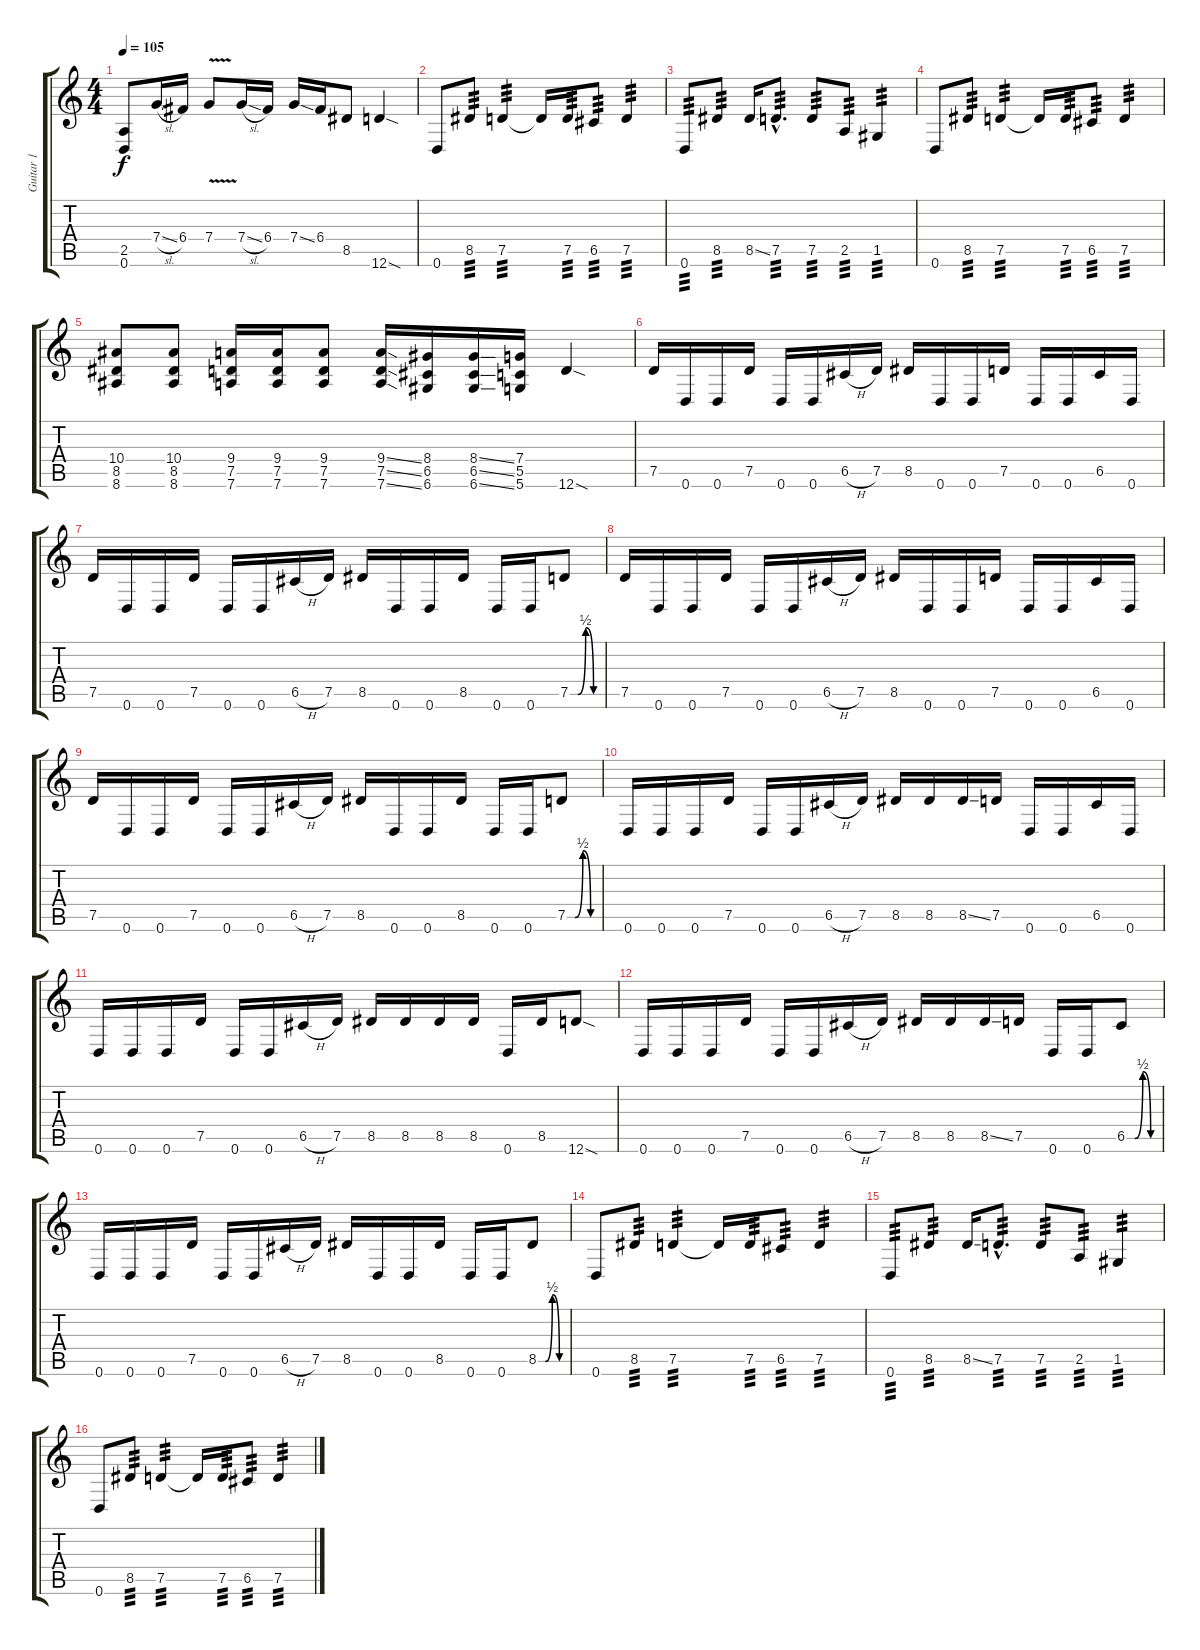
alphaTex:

\track ("Guitar 1" "Guitar 1") {instrument overdrivenguitar}
\staff {score tabs}
\tuning (D4 A3 F3 C3 G2 D2) {hide}
\ts (4 4)
\tempo 105
\clef g2
\ks c
(2.5 0.6).8{dy f} 7.4{sl}.16 6.4.16 7.4{v}.8 7.4{sl}.16 6.4.16 7.4{ss}.16 6.4.16 8.5.8 12.6{sod}.4 |
\section ("" "")
0.6.8 8.5.8{tp 3} 7.5.4{tp 3} 7.5{t}.16 7.5.16{tp 3} 6.5.8{tp 3} 7.5.4{tp 3} |
0.6.8{tp 3} 8.5.8{tp 3} 8.5{ss}.16 7.5{hac}.8{d tp 3} 7.5.8{tp 3} 2.5.8{tp 3} 1.5.4{tp 3} |
0.6.8 8.5.8{tp 3} 7.5.4{tp 3} 7.5{t}.16 7.5.16{tp 3} 6.5.8{tp 3} 7.5.4{tp 3} |
(10.4 8.5 8.6).8 (10.4 8.5 8.6).8 (9.4 7.5 7.6).16 (9.4 7.5 7.6).16 (9.4 7.5 7.6).8 (9.4{ss} 7.5{ss} 7.6{ss}).16 (8.4 6.5 6.6).16 (8.4{ss} 6.5{ss} 6.6{ss}).16 (7.4 5.5 5.6).16 12.6{sod}.4 |
\section ("" "")
7.5.16 0.6.16 0.6.16 7.5.16 0.6.16 0.6.16 6.5{h}.16 7.5.16 8.5.16 0.6.16 0.6.16 7.5.16 0.6.16 0.6.16 6.5.16 0.6.16 |
7.5.16 0.6.16 0.6.16 7.5.16 0.6.16 0.6.16 6.5{h}.16 7.5.16 8.5.16 0.6.16 0.6.16 8.5.16 0.6.16 0.6.16 7.5{be (custom 0 0 15 0 30 2 45 0 60 0)}.8 |
7.5.16 0.6.16 0.6.16 7.5.16 0.6.16 0.6.16 6.5{h}.16 7.5.16 8.5.16 0.6.16 0.6.16 7.5.16 0.6.16 0.6.16 6.5.16 0.6.16 |
7.5.16 0.6.16 0.6.16 7.5.16 0.6.16 0.6.16 6.5{h}.16 7.5.16 8.5.16 0.6.16 0.6.16 8.5.16 0.6.16 0.6.16 7.5{be (custom 0 0 15 0 30 2 45 0 60 0)}.8 |
\section ("" "")
0.6.16 0.6.16 0.6.16 7.5.16 0.6.16 0.6.16 6.5{h}.16 7.5.16 8.5.16 8.5.16 8.5{ss}.16 7.5.16 0.6.16 0.6.16 6.5.16 0.6.16 |
0.6.16 0.6.16 0.6.16 7.5.16 0.6.16 0.6.16 6.5{h}.16 7.5.16 8.5.16 8.5.16 8.5.16 8.5.16 0.6.16 8.5.16 12.6{sod}.8 |
0.6.16 0.6.16 0.6.16 7.5.16 0.6.16 0.6.16 6.5{h}.16 7.5.16 8.5.16 8.5.16 8.5{ss}.16 7.5.16 0.6.16 0.6.16 6.5{be (custom 0 0 15 0 30 2 45 0 60 0)}.8 |
0.6.16 0.6.16 0.6.16 7.5.16 0.6.16 0.6.16 6.5{h}.16 7.5.16 8.5.16 0.6.16 0.6.16 8.5.16 0.6.16 0.6.16 8.5{be (custom 0 0 15 0 30 2 45 0 60 0)}.8 |
\section ("" "")
0.6.8 8.5.8{tp 3} 7.5.4{tp 3} 7.5{t}.16 7.5.16{tp 3} 6.5.8{tp 3} 7.5.4{tp 3} |
0.6.8{tp 3} 8.5.8{tp 3} 8.5{ss}.16 7.5{hac}.8{d tp 3} 7.5.8{tp 3} 2.5.8{tp 3} 1.5.4{tp 3} |
0.6.8 8.5.8{tp 3} 7.5.4{tp 3} 7.5{t}.16 7.5.16{tp 3} 6.5.8{tp 3} 7.5.4{tp 3}
